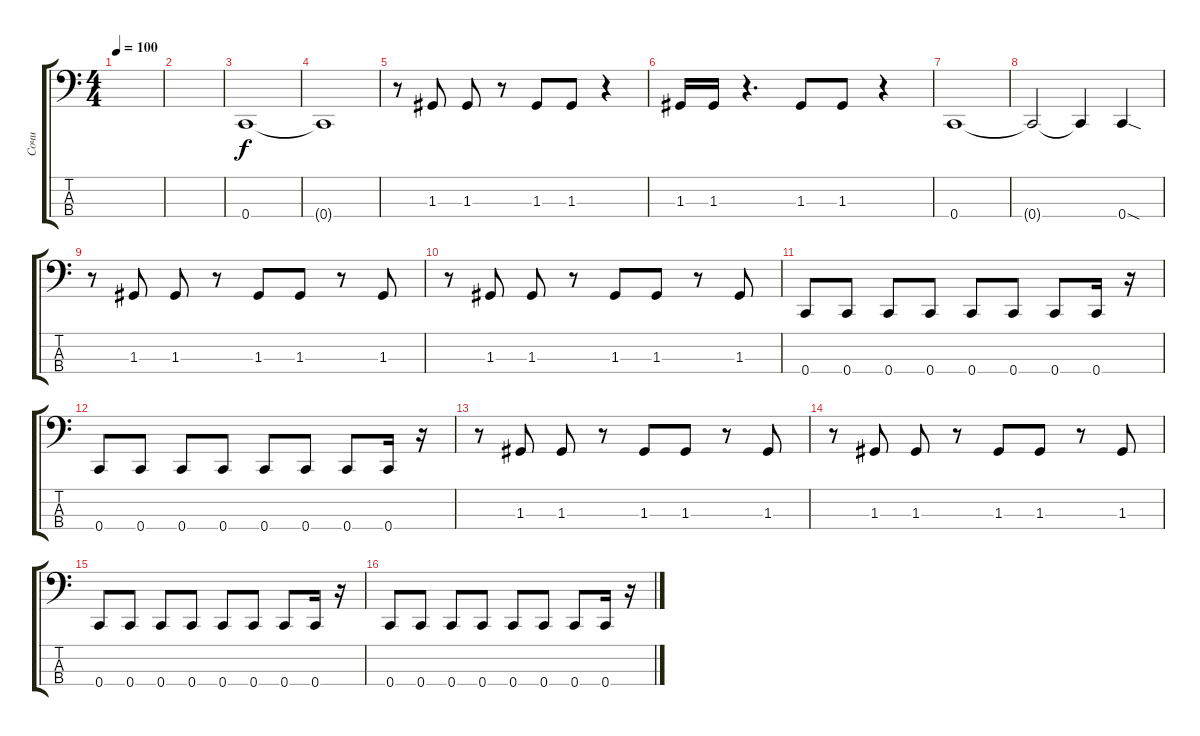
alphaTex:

\track ("Сочи" "Сочи") {instrument electricbasspick}
\staff {score tabs}
\tuning (F2 C2 G1 C1) {hide}
\ts (4 4)
\tempo 100
\clef f4
\ks c
|
|
0.4.1 |
0.4{t}.1 |
r.8 1.3.8 1.3.8 r.8 1.3.8 1.3.8 r.4 |
1.3.16 1.3.16 r.4{d} 1.3.8 1.3.8 r.4 |
0.4.1 |
0.4{t}.2 0.4{t}.4 0.4{sod}.4 |
r.8 1.3.8 1.3.8 r.8 1.3.8 1.3.8 r.8 1.3.8 |
r.8 1.3.8 1.3.8 r.8 1.3.8 1.3.8 r.8 1.3.8 |
0.4.8 0.4.8 0.4.8 0.4.8 0.4.8 0.4.8 0.4.8 0.4.16 r.16 |
0.4.8 0.4.8 0.4.8 0.4.8 0.4.8 0.4.8 0.4.8 0.4.16 r.16 |
r.8 1.3.8 1.3.8 r.8 1.3.8 1.3.8 r.8 1.3.8 |
r.8 1.3.8 1.3.8 r.8 1.3.8 1.3.8 r.8 1.3.8 |
0.4.8 0.4.8 0.4.8 0.4.8 0.4.8 0.4.8 0.4.8 0.4.16 r.16 |
0.4.8 0.4.8 0.4.8 0.4.8 0.4.8 0.4.8 0.4.8 0.4.16 r.16
